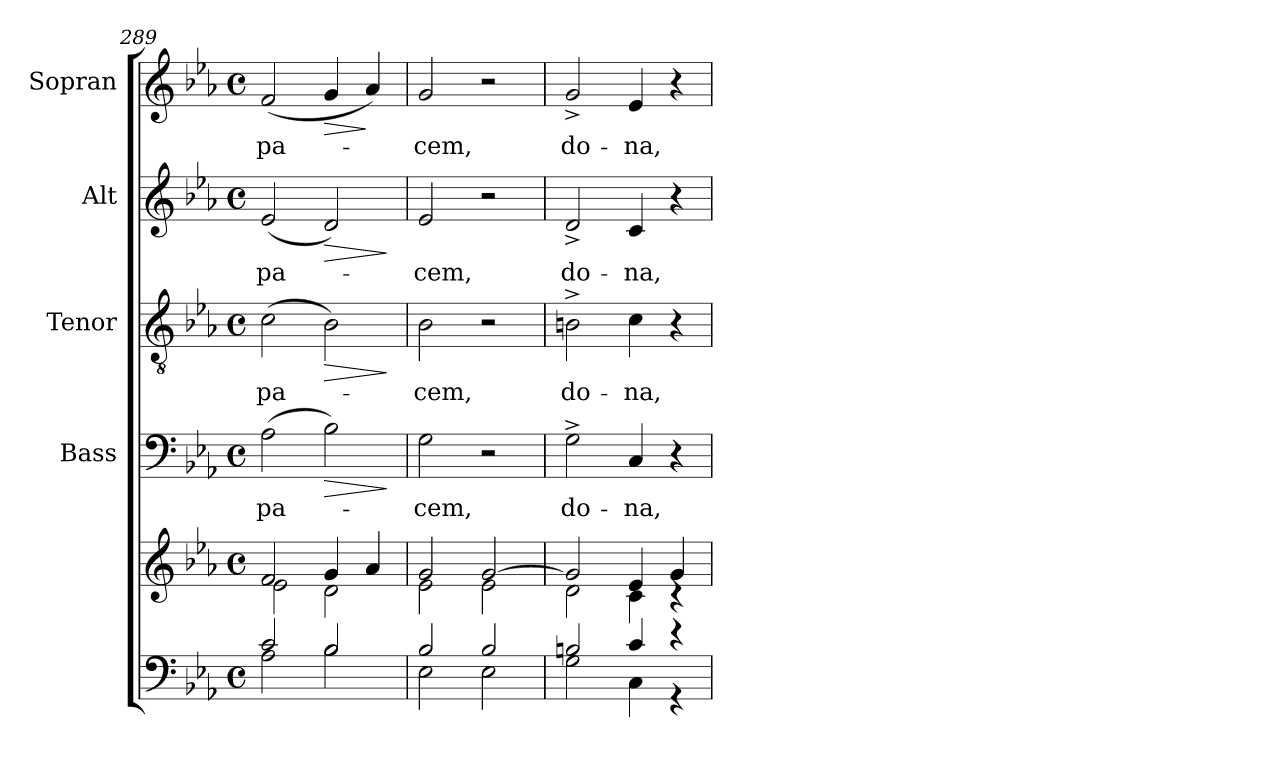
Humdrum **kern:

**kern	**kern	**kern	**text	**dynam	**kern	**text	**dynam	**kern	**text	**dynam	**kern	**text	**dynam
*part5	*part5	*part4	*part4	*part4	*part3	*part3	*part3	*part2	*part2	*part2	*part1	*part1	*part1
*staff6	*staff5	*staff4	*staff4	*staff4	*staff3	*staff3	*staff3	*staff2	*staff2	*staff2	*staff1	*staff1	*staff1
*	*	*I"Bass	*	*	*I"Tenor	*	*	*I"Alt	*	*	*I"Sopran	*	*
*	*	*I'B.	*	*	*I'T.	*	*	*I'A.	*	*	*I'S.	*	*
*clefF4	*clefG2	*clefF4	*	*	*clefGv2	*	*	*clefG2	*	*	*clefG2	*	*
*k[b-e-a-]	*k[b-e-a-]	*k[b-e-a-]	*	*	*k[b-e-a-]	*	*	*k[b-e-a-]	*	*	*k[b-e-a-]	*	*
*E-:	*E-:	*E-:	*	*	*E-:	*	*	*E-:	*	*	*E-:	*	*
*M4/4	*M4/4	*M4/4	*	*	*M4/4	*	*	*M4/4	*	*	*M4/4	*	*
*met(c)	*met(c)	*met(c)	*	*	*met(c)	*	*	*met(c)	*	*	*met(c)	*	*
=289	=289	=289	=289	=289	=289	=289	=289	=289	=289	=289	=289	=289	=289
*^	*^	*	*	*	*	*	*	*	*	*	*	*	*
!	!	!	!	!	!LO:LY:b	!	!	!LO:LY:b	!	!	!LO:LY:b	!	!	!LO:LY:b	!
2c/	2A-\	2f/	2e-\	(>2A-\	pa-	.	(>2c\	pa-	.	(<2e-/	pa-	.	(<2f/	pa-	.
!	!	!	!	!	!	!LO:HP:b	!	!	!LO:HP:b	!	!	!LO:HP:b	!	!	!LO:HP:b
2B-/	2B-\	4g/	2d\	2B-\)	.	>	2B-\)	.	>	2d/)	.	>	4g/	.	>
.	.	4a-/	.	.	.	.	.	.	.	.	.	.	4a-/)	.	]
*v	*v	*	*	*	*	*	*	*	*	*	*	*	*	*	*
*	*v	*v	*	*	*	*	*	*	*	*	*	*	*	*
.	.	.	.	]	.	.	]	.	.	]	.	.	.
=290	=290	=290	=290	=290	=290	=290	=290	=290	=290	=290	=290	=290	=290
*^	*^	*	*	*	*	*	*	*	*	*	*	*	*
!	!	!	!	!	!LO:LY:b	!	!	!LO:LY:b	!	!	!LO:LY:b	!	!	!LO:LY:b	!
2B-/	2E-\	2g/	2e-\	2G\	-cem,	.	2B-\	-cem,	.	2e-/	-cem,	.	2g/	-cem,	.
2B-/	2E-\	[>2g/	2e-\	2r	.	.	2r	.	.	2r	.	.	2r	.	.
=291	=291	=291	=291	=291	=291	=291	=291	=291	=291	=291	=291	=291	=291	=291	=291
!	!	!	!	!	!LO:LY:b	!	!	!LO:LY:b	!	!	!LO:LY:b	!	!	!LO:LY:b	!
2Bn/	2G\	2g/]	2d\	2G^>\	do-	.	2Bn^>\	do-	.	2d^</	do-	.	2g^</	do-	.
!	!	!	!	!	!LO:LY:b	!	!	!LO:LY:b	!	!	!LO:LY:b	!	!	!LO:LY:b	!
4c/	4C\	4e-/	4c\	4C/	-na,	.	4c\	-na,	.	4c/	-na,	.	4e-/	-na,	.
4r	4r	4g/	4rB	4r	.	.	4r	.	.	4r	.	.	4r	.	.
*v	*v	*	*	*	*	*	*	*	*	*	*	*	*	*	*
*	*v	*v	*	*	*	*	*	*	*	*	*	*	*	*
=	=	=	=	=	=	=	=	=	=	=	=	=	=
*-	*-	*-	*-	*-	*-	*-	*-	*-	*-	*-	*-	*-	*-
